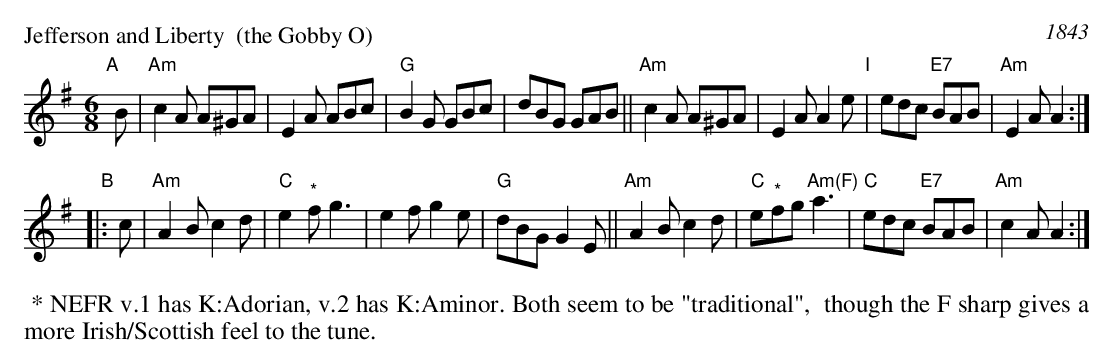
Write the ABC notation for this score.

X:1
P: Jefferson and Liberty  (the Gobby O)
O: 1843
M: 6/8
L: 1/8
K: Ador
"A"[|] B |\
"Am"c2A A^GA | E2A ABc | "G"B2G GBc | dBG GAB ||\
"Am"c2A A^GA | E2A A2e "I"| edc "E7"BAB | "Am"E2A A2 :|
"B"|: c |\
"Am"A2B c2d | "C"e2"^*"f g3 | e2f g2e | "G"dBG G2E ||\
"Am"A2B c2d | "C"e"^*"fg "Am(F)"a3 | "C"edc "E7"BAB | "Am"c2A A2 :|
